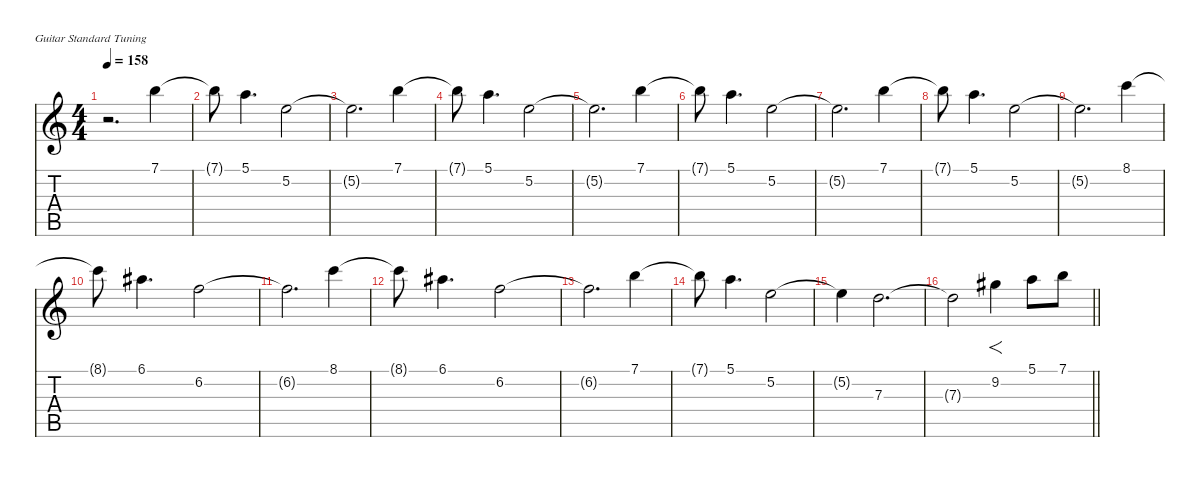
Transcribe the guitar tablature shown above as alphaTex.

\defaultSystemsLayout 4
\hideDynamics
\bracketExtendMode nobrackets
\singleTrackTrackNamePolicy hidden
\multiTrackTrackNamePolicy hidden
\firstSystemTrackNameMode fullname
\firstSystemTrackNameOrientation horizontal
\otherSystemsTrackNameOrientation horizontal
\track ("Lead guitar" "jz.guit.") {defaultSystemsLayout 4 instrument electricguitarjazz}
\staff {score tabs}
\tuning (E4 B3 G3 D3 A2 E2)
\ts (4 4)
\tempo 158
\clef g2
\ks aminor
r.2{d dy mf beam Down} 7.1.4{dy f beam Down} |
7.1{t}.8{beam Down} 5.1.4{d beam Down} 5.2.2{beam Down} |
5.2{t}.2{d beam Down} 7.1.4{beam Down} |
7.1{t}.8{beam Down} 5.1.4{d beam Down} 5.2.2{beam Down} |
5.2{t}.2{d beam Down} 7.1.4{beam Down} |
7.1{t}.8{beam Down} 5.1.4{d beam Down} 5.2.2{beam Down} |
5.2{t}.2{d beam Down} 7.1.4{beam Down} |
7.1{t}.8{beam Down} 5.1.4{d beam Down} 5.2.2{beam Down} |
5.2{t}.2{d beam Down} 8.1.4{beam Down} |
8.1{t}.8{beam Down} 6.1{acc #}.4{d beam Down} 6.2.2{beam Down} |
6.2{t}.2{d beam Down} 8.1.4{beam Down} |
8.1{t}.8{beam Down} 6.1{acc #}.4{d beam Down} 6.2.2{beam Down} |
6.2{t}.2{d beam Down} 7.1.4{beam Down} |
7.1{t}.8{beam Down} 5.1.4{d beam Down} 5.2.2{beam Down} |
5.2{t}.4{dy mf beam Down} 7.3.2{d beam Down} |
\barLineRight lightlight
7.3{t}.2{dy f beam Down} 9.2{acc #}.4{f beam Down} 5.1.8{beam Down} 7.1.8{beam Down}
